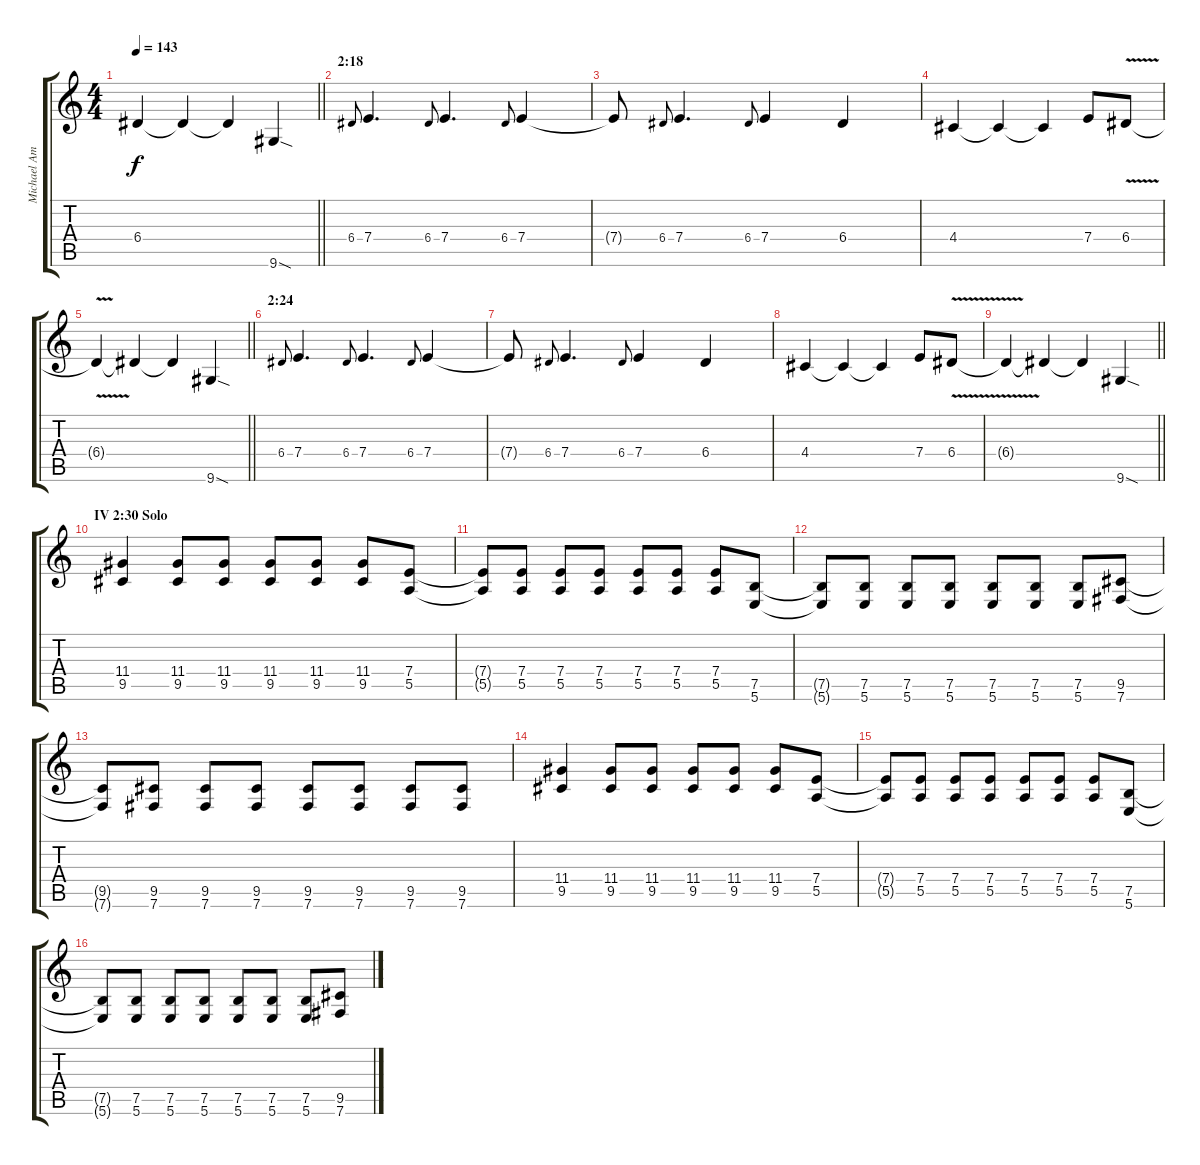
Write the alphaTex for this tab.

\track ("Michael Amott (Rhythm Guitar)" "Michael Am") {instrument distortionguitar}
\staff {score tabs}
\tuning (B3 Gb3 D3 A2 E2 B1) {hide}
\ts (4 4)
\tempo 143
\clef g2
\barLineRight lightlight
\ks c
6.4{t}.4{dy f} 6.4{t}.4 6.4{t}.4 9.6{sod}.4 |
\section ("" "2:18")
6.4.8{gr onbeat} 7.4.4{d} 6.4.8{gr onbeat} 7.4.4{d} 6.4.8{gr onbeat} 7.4.4 |
7.4{t}.8 6.4.8{gr onbeat} 7.4.4{d} 6.4.8{gr onbeat} 7.4.4 6.4.4 |
4.4.4 4.4{t}.4 4.4{t}.4 7.4.8 6.4{v}.8 |
\barLineRight lightlight
6.4{t}.4 6.4{t}.4 6.4{t}.4 9.6{sod}.4 |
\section ("" "2:24")
6.4.8{gr onbeat} 7.4.4{d} 6.4.8{gr onbeat} 7.4.4{d} 6.4.8{gr onbeat} 7.4.4 |
7.4{t}.8 6.4.8{gr onbeat} 7.4.4{d} 6.4.8{gr onbeat} 7.4.4 6.4.4 |
4.4.4 4.4{t}.4 4.4{t}.4 7.4.8 6.4{v}.8 |
\barLineRight lightlight
6.4{t}.4 6.4{t}.4 6.4{t}.4 9.6{sod}.4 |
\section ("" "IV 2:30 Solo")
(11.4 9.5).4 (11.4 9.5).8 (11.4 9.5).8 (11.4 9.5).8 (11.4 9.5).8 (11.4 9.5).8 (7.4 5.5).8 |
(7.4{t} 5.5{t}).8 (7.4 5.5).8 (7.4 5.5).8 (7.4 5.5).8 (7.4 5.5).8 (7.4 5.5).8 (7.4 5.5).8 (7.5 5.6).8 |
(7.5{t} 5.6{t}).8 (7.5 5.6).8 (7.5 5.6).8 (7.5 5.6).8 (7.5 5.6).8 (7.5 5.6).8 (7.5 5.6).8 (9.5 7.6).8 |
(9.5{t} 7.6{t}).8 (9.5 7.6).8 (9.5 7.6).8 (9.5 7.6).8 (9.5 7.6).8 (9.5 7.6).8 (9.5 7.6).8 (9.5 7.6).8 |
(11.4 9.5).4 (11.4 9.5).8 (11.4 9.5).8 (11.4 9.5).8 (11.4 9.5).8 (11.4 9.5).8 (7.4 5.5).8 |
(7.4{t} 5.5{t}).8 (7.4 5.5).8 (7.4 5.5).8 (7.4 5.5).8 (7.4 5.5).8 (7.4 5.5).8 (7.4 5.5).8 (7.5 5.6).8 |
(7.5{t} 5.6{t}).8 (7.5 5.6).8 (7.5 5.6).8 (7.5 5.6).8 (7.5 5.6).8 (7.5 5.6).8 (7.5 5.6).8 (9.5 7.6).8
